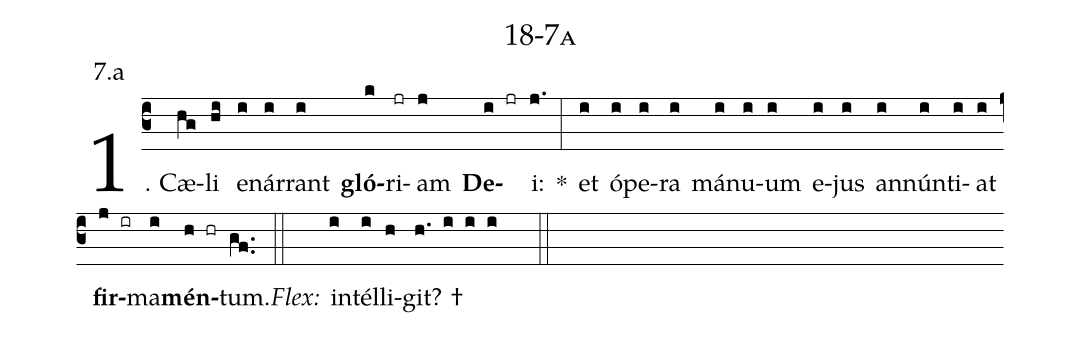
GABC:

name: 18-7a;
annotation: 7.a;
%%
(c3)1. Cæ(hg)li(hi) e(i)nár(i)rant(i) <b>gló</b>(k)ri(jr)am(j) <b>De</b>(i jr)i:(j.) *(:) et(i) ó(i)pe(i)ra(i) má(i)nu(i)um(i) e(i)jus(i) an(i)nún(i)ti(i)at(i) <b>fir</b>(j ir)ma(i)<b>mén</b>(h hr)tum.(gf..) (::)
<i>Flex:</i>()  in(i)tél(i)li(h)git? †(h. i i i  ::)
